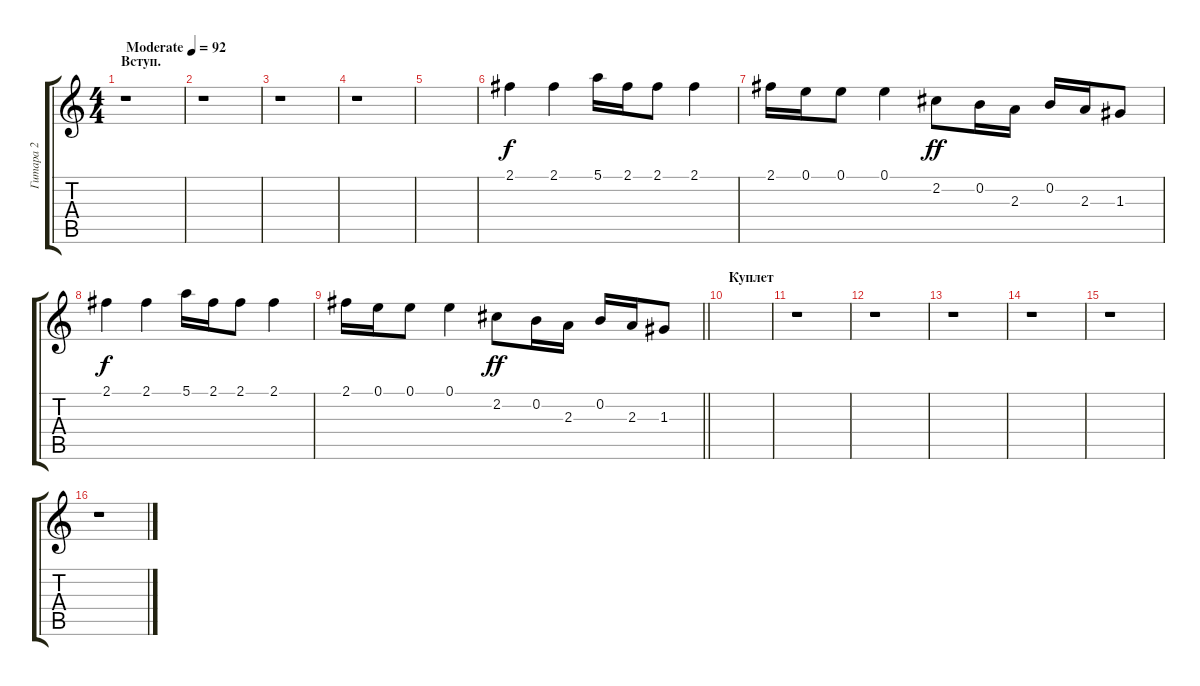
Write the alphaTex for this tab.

\track ("Гитара 2" "Гитара 2") {instrument overdrivenguitar}
\staff {score tabs}
\tuning (E4 B3 G3 D3 A2 E2) {hide}
\ts (4 4)
\section ("" "Вступ.")
\tempo (92 "Moderate")
\clef g2
\ks c
r.1{dy f instrument overdrivenguitar} |
r.1 |
r.1 |
r.1 |
|
2.1.4 2.1.4 5.1.16 2.1.16 2.1.8 2.1.4 |
2.1.16 0.1.16 0.1.8 0.1.4 2.2.8{dy ff} 0.2.16 2.3.16 0.2.16 2.3.16 1.3.8 |
2.1.4{dy f} 2.1.4 5.1.16 2.1.16 2.1.8 2.1.4 |
\barLineRight lightlight
2.1.16 0.1.16 0.1.8 0.1.4 2.2.8{dy ff} 0.2.16 2.3.16 0.2.16 2.3.16 1.3.8 |
\section ("" "Куплет")
|
r.1 |
r.1 |
r.1 |
r.1 |
r.1 |
r.1
